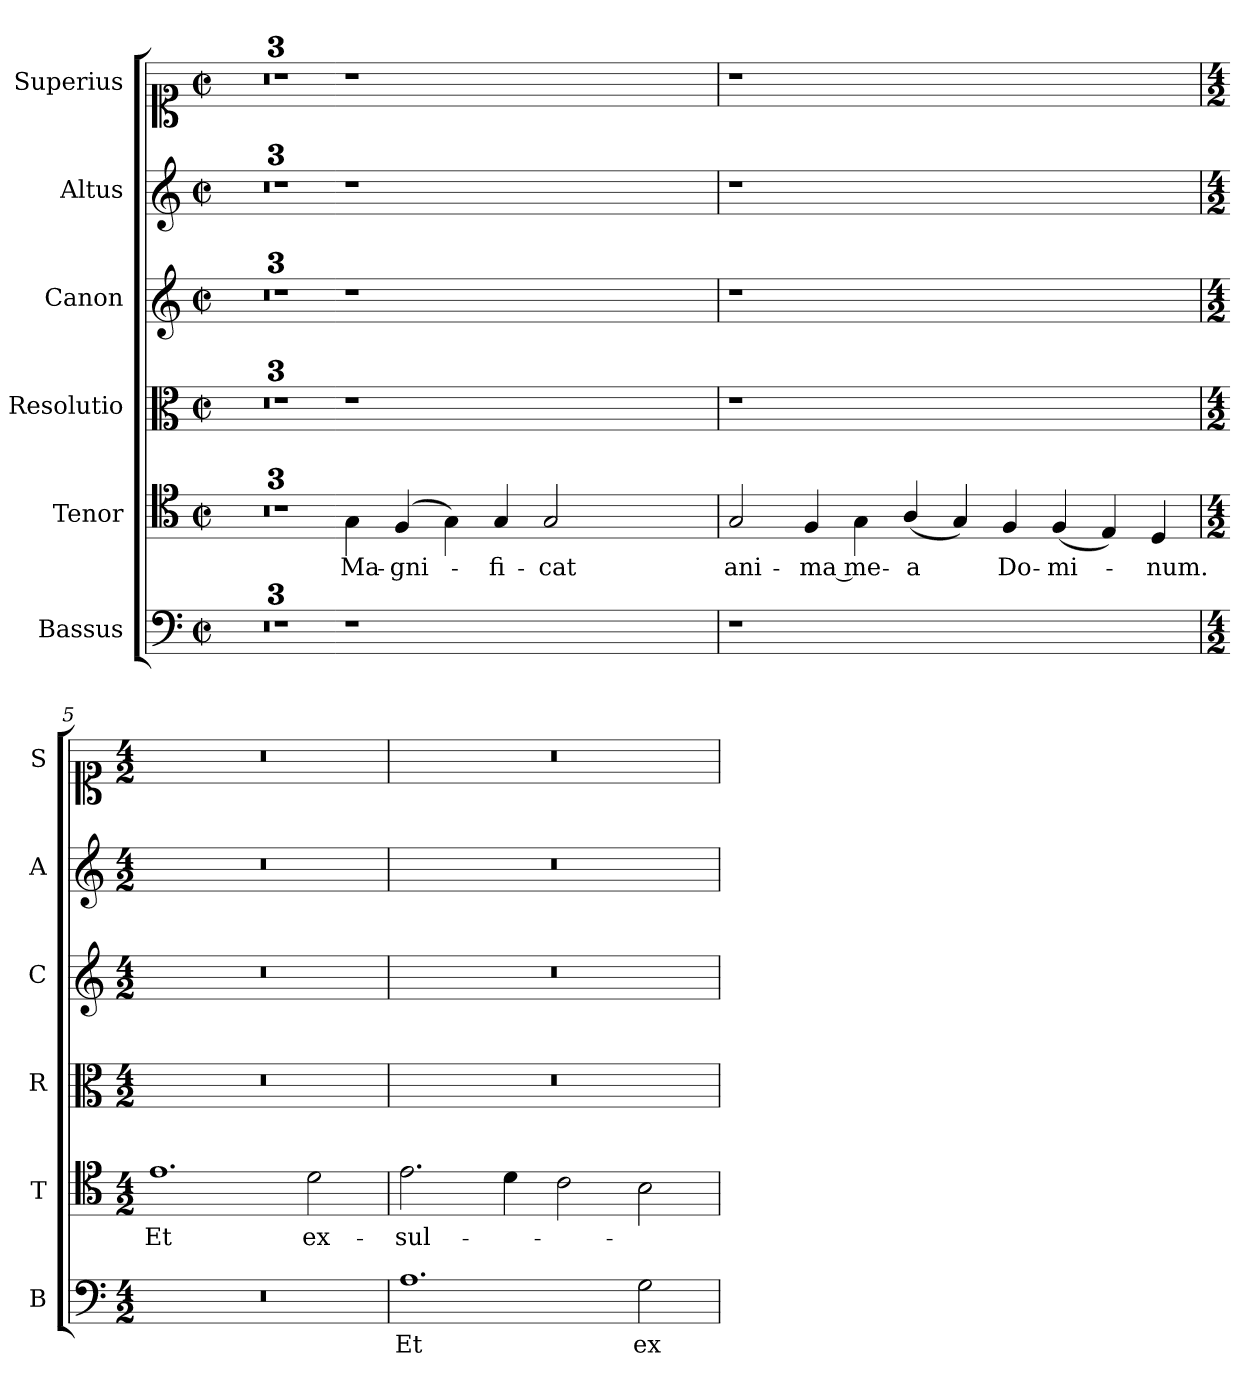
**kern	**text	**kern	**text	**kern	**kern	**kern	**kern
*part6	*part6	*part5	*part5	*part4	*part3	*part2	*part1
*staff6	*staff6	*staff5	*staff5	*staff4	*staff3	*staff2	*staff1
*I"Bassus	*	*I"Tenor	*	*I"Resolutio	*I"Canon	*I"Altus	*I"Superius
*I'B	*	*I'T	*	*I'R	*I'C	*I'A	*I'S
*clefF4	*	*clefC4	*	*clefC3	*clefG2	*clefG2	*clefC1
*k[]	*	*k[]	*	*k[]	*k[]	*k[]	*k[]
*C:	*	*C:	*	*C:	*C:	*C:	*C:
*M2/2	*	*M2/2	*	*M2/2	*M2/2	*M2/2	*M2/2
*met(c|)	*	*met(c|)	*	*met(c|)	*met(c|)	*met(c|)	*met(c|)
=1	=1	=1	=1	=1	=1	=1	=1
1ryy	.	1ryy	.	1r	1r	1ryy	1ryy
=2	=2	=2	=2	=2	=2	=2	=2
1r	.	1r	.	1r	1r	1r	1r
=3	=3	=3	=3	=3	=3	=3	=3
*	*	*clefGv2	*	*clefGv2	*	*	*clefG2
1ryy	.	1ryy	.	1r	1r	1ryy	1ryy
=3X1-	=3X1-	=3X1-	=3X1-	=3X1-	=3X1-	=3X1-	=3X1-
!	!	!LO:N:head=solid	!LO:LY:b	!	!	!	!
1r	.	4G\	Ma-	1r	1r	1r	1r
!	!	!LO:N:head=solid	!LO:LY:b	!	!	!	!
.	.	(>4F/	-gni-	.	.	.	.
!	!	!LO:N:head=solid	!	!	!	!	!
.	.	4G\)	.	.	.	.	.
!	!	!LO:N:head=solid	!LO:LY:b	!	!	!	!
.	.	4G/	-fi-	.	.	.	.
!	!	!LO:N:head=open	!LO:LY:b	!	!	!	!
1ryy	.	2G/	-cat	1ryy	1ryy	1ryy	1ryy
.	.	4ryy	.	.	.	.	.
.	.	4ryy	.	.	.	.	.
=4	=4	=4	=4	=4	=4	=4	=4
!	!	!LO:N:head=open	!LO:LY:b	!	!	!	!
1r	.	2G/	ani-	1r	1r	1r	1r
!	!	!LO:N:head=solid	!LO:LY:b	!	!	!	!
.	.	4F/	-ma me-	.	.	.	.
!	!	!LO:N:head=solid	!	!	!	!	!
.	.	4G\	.	.	.	.	.
!	!	!LO:N:head=solid	!LO:LY:b	!	!	!	!
1.ryy	.	(<4A/	-a	1.ryy	1.ryy	1.ryy	1.ryy
!	!	!LO:N:head=solid	!	!	!	!	!
.	.	4G/)	.	.	.	.	.
!	!	!LO:N:head=solid	!LO:LY:b	!	!	!	!
.	.	4F/	Do-	.	.	.	.
!	!	!LO:N:head=solid	!LO:LY:b	!	!	!	!
.	.	(<4F/	-mi-	.	.	.	.
!	!	!LO:N:head=solid	!	!	!	!	!
.	.	4E/)	.	.	.	.	.
!	!	!LO:N:head=solid	!LO:LY:b	!	!	!	!
.	.	4D/	-num.	.	.	.	.
!!LO:LB:g=z
=5	=5	=5	=5	=5	=5	=5	=5
*M4/2	*	*M4/2	*	*M4/2	*M4/2	*M4/2	*M4/2
!	!	!	!LO:LY:b	!	!	!	!
0r	.	1.e	Et	0r	0r	0r	0r
!	!	!	!LO:LY:b	!	!	!	!
.	.	2d\	ex-	.	.	.	.
=6	=6	=6	=6	=6	=6	=6	=6
!	!LO:LY:b	!	!LO:LY:b	!	!	!	!
1.A	Et	2.e\	-sul-	0r	0r	0r	0r
.	.	4d\	.	.	.	.	.
.	.	2c\	.	.	.	.	.
!	!LO:LY:b	!	!	!	!	!	!
2G\	ex-	2B\	.	.	.	.	.
=	=	=	=	=	=	=	=
*-	*-	*-	*-	*-	*-	*-	*-
